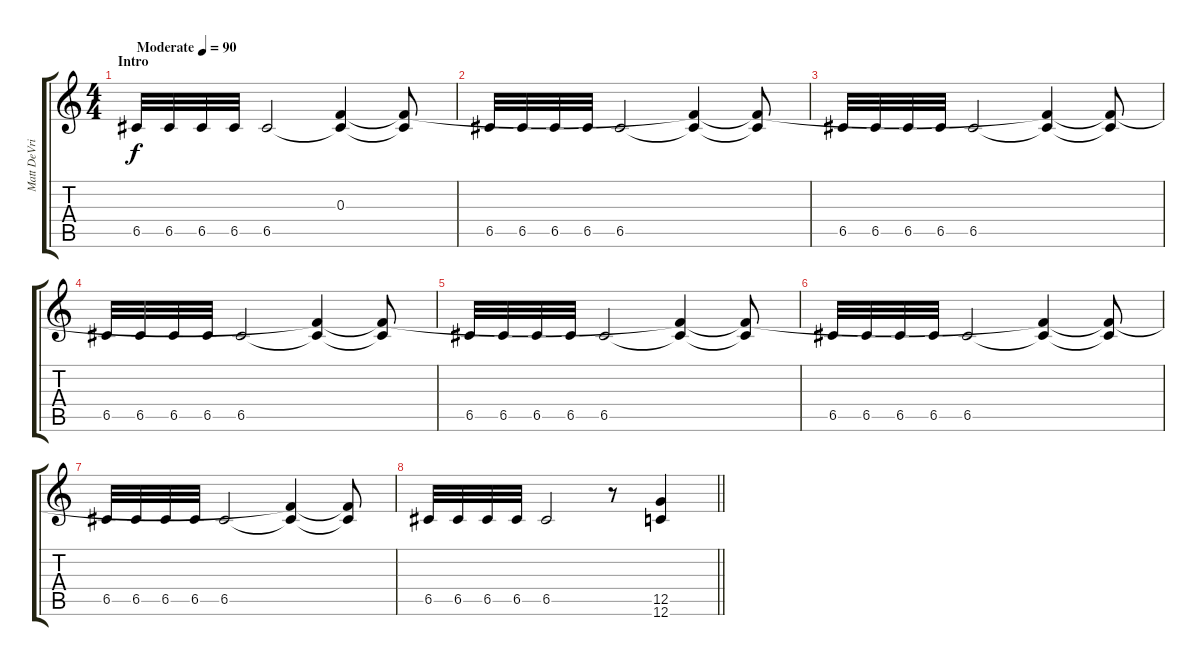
\track ("Matt DeVries" "Matt DeVri") {instrument distortionguitar}
\staff {score tabs}
\tuning (D4 A3 F3 C3 G2 C2) {hide}
\ts (4 4)
\section ("" "Intro")
\tempo (90 "Moderate")
\clef g2
\ks c
6.5.32{dy f instrument distortionguitar} 6.5.32 6.5.32 6.5.32 6.5.2 (0.3 6.5{t}).4 (0.3{t} 6.5{t}).8 |
6.5.32 6.5.32 6.5.32 6.5.32 6.5.2 (0.3{t} 6.5{t}).4 (0.3{t} 6.5{t}).8 |
6.5.32 6.5.32 6.5.32 6.5.32 6.5.2 (0.3{t} 6.5{t}).4 (0.3{t} 6.5{t}).8 |
6.5.32 6.5.32 6.5.32 6.5.32 6.5.2 (0.3{t} 6.5{t}).4 (0.3{t} 6.5{t}).8 |
6.5.32 6.5.32 6.5.32 6.5.32 6.5.2 (0.3{t} 6.5{t}).4 (0.3{t} 6.5{t}).8 |
6.5.32 6.5.32 6.5.32 6.5.32 6.5.2 (0.3{t} 6.5{t}).4 (0.3{t} 6.5{t}).8 |
6.5.32 6.5.32 6.5.32 6.5.32 6.5.2 (0.3{t} 6.5{t}).4 (0.3{t} 6.5{t}).8 |
\barLineRight lightlight
6.5.32 6.5.32 6.5.32 6.5.32 6.5.2 r.8 (12.5{ss} 12.6{ss}).4
